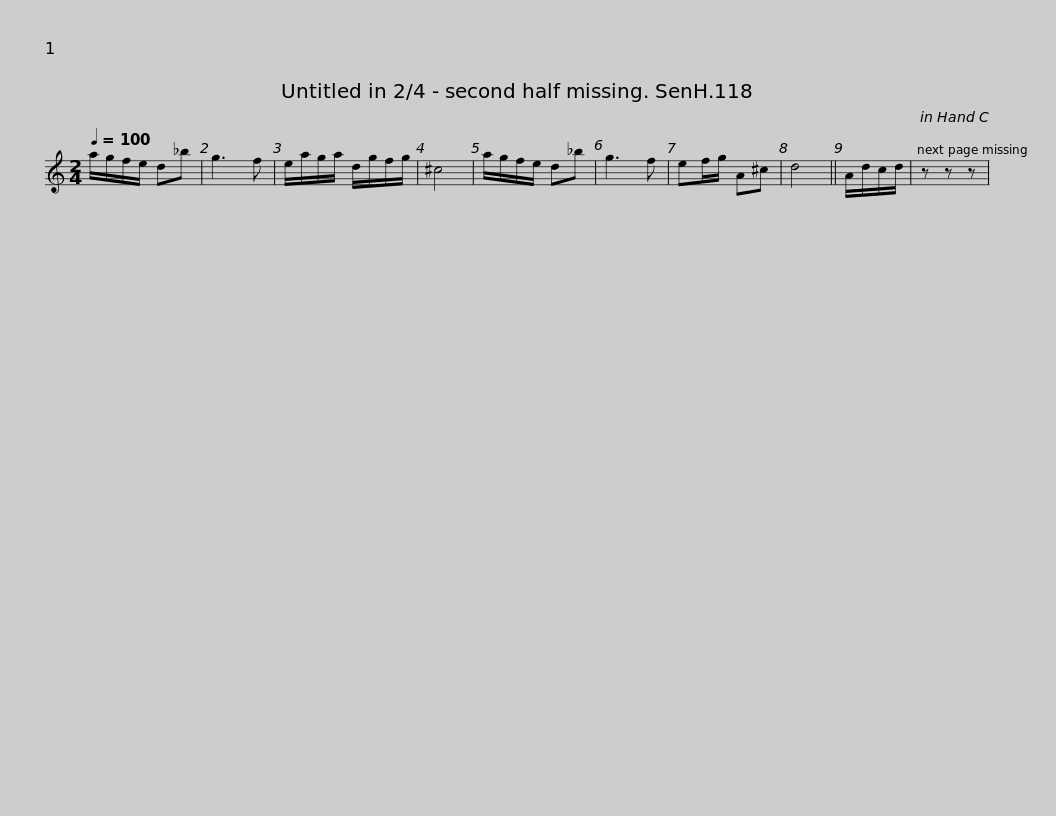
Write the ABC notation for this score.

X:1
L:1/8
Q:1/4=100
M:2/4
I:linebreak $
K:C
V:1 treble
V:1
 a/g/f/e/ d_b | g3 f | e/a/g/a/ d/g/f/g/ | ^c4 | a/g/f/e/ d_b | %5
 g3 f | ef/g/ A^c | d4 || A/d/c/d/ | z z z | %10
